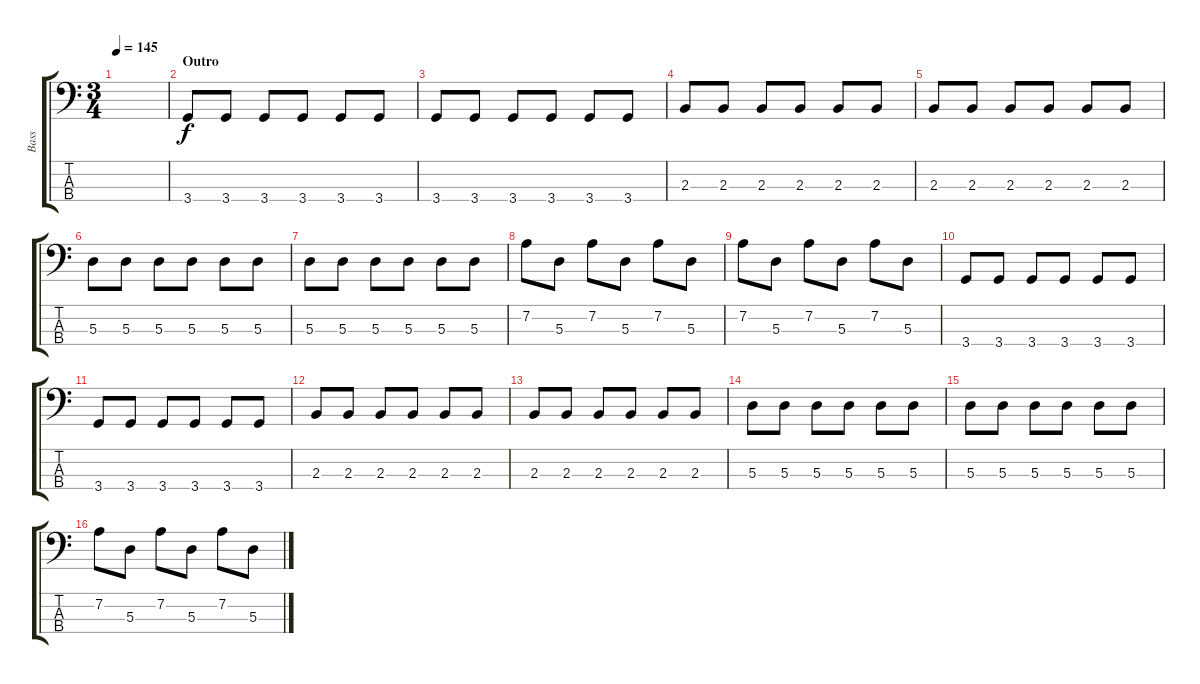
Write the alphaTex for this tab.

\track ("Bass" "Bass") {instrument electricbassfinger}
\staff {score tabs}
\tuning (G2 D2 A1 E1) {hide}
\ts (3 4)
\tempo 145
\clef f4
\ks c
|
\section ("" "Outro")
3.4.8 3.4.8 3.4.8 3.4.8 3.4.8 3.4.8 |
3.4.8 3.4.8 3.4.8 3.4.8 3.4.8 3.4.8 |
2.3.8 2.3.8 2.3.8 2.3.8 2.3.8 2.3.8 |
2.3.8 2.3.8 2.3.8 2.3.8 2.3.8 2.3.8 |
5.3.8 5.3.8 5.3.8 5.3.8 5.3.8 5.3.8 |
5.3.8 5.3.8 5.3.8 5.3.8 5.3.8 5.3.8 |
7.2.8 5.3.8 7.2.8 5.3.8 7.2.8 5.3.8 |
7.2.8 5.3.8 7.2.8 5.3.8 7.2.8 5.3.8 |
3.4.8 3.4.8 3.4.8 3.4.8 3.4.8 3.4.8 |
3.4.8 3.4.8 3.4.8 3.4.8 3.4.8 3.4.8 |
2.3.8 2.3.8 2.3.8 2.3.8 2.3.8 2.3.8 |
2.3.8 2.3.8 2.3.8 2.3.8 2.3.8 2.3.8 |
5.3.8 5.3.8 5.3.8 5.3.8 5.3.8 5.3.8 |
5.3.8 5.3.8 5.3.8 5.3.8 5.3.8 5.3.8 |
7.2.8 5.3.8 7.2.8 5.3.8 7.2.8 5.3.8
